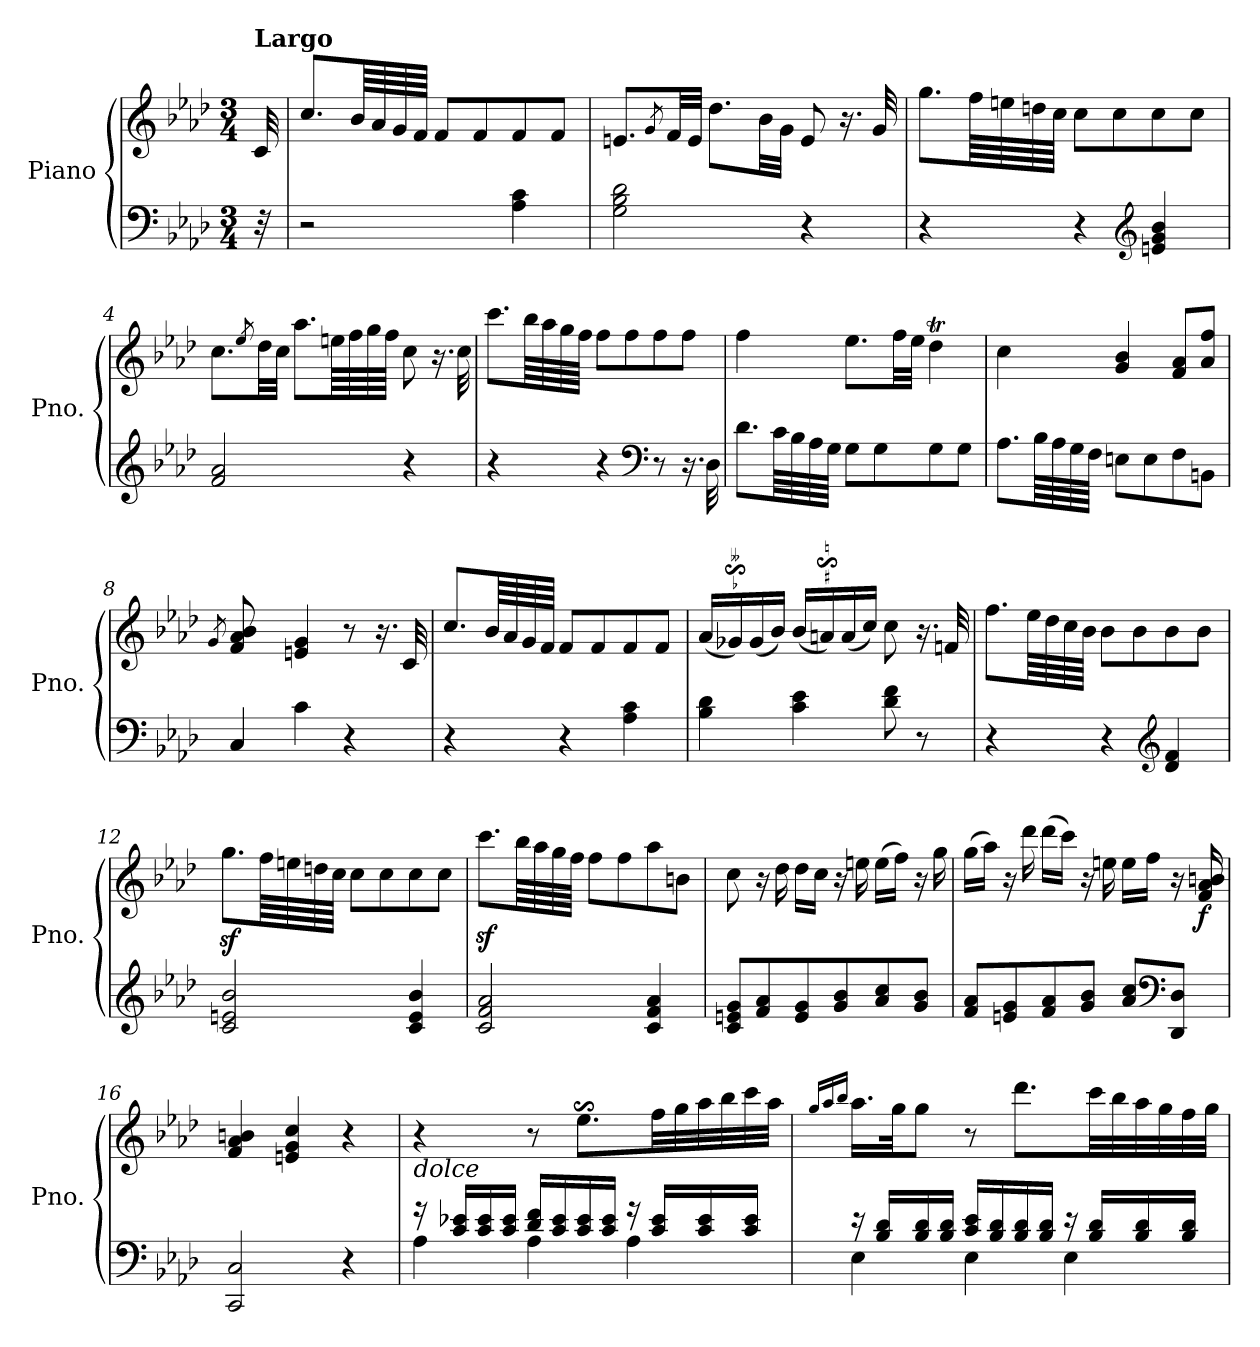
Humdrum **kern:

**kern	**kern	**dynam
*part1	*part1	*part1
*staff2	*staff1	*staff1/2
*I"Piano	*	*
*I'Pno.	*	*
*clefF4	*clefG2	*
*k[b-e-a-d-]	*k[b-e-a-d-]	*
*A-:	*A-:	*
*M3/4	*M3/4	*
*MM50	*MM50	*
=	=	=
!	!LO:TX:a:B:t=Largo	!
32r	32c/	.
=1	=1	=1
2r	8.cc/L	.
.	64b-/LLL	.
.	64a-/	.
.	64g/	.
.	64f/JJJJ	.
.	8f/L	.
.	8f/	.
4A-\ 4c\	8f/	.
.	8f/J	.
=2	=2	=2
2G\ 2B-\ 2d-\	8.en/L	.
.	8qg/	.
.	32f/LL	.
.	32e/JJJ	.
.	8.dd-\L	.
.	32b-\LL	.
.	32g\JJJ	.
4r	8e/	.
.	16.r	.
.	32g/	.
=3	=3	=3
4r	8.gg\L	.
.	64ff\LLL	.
.	64een\	.
.	64ddn\	.
.	64cc\JJJJ	.
4r	8cc\L	.
.	8cc\	.
*clefG2	*	*
4en/ 4g/ 4b-/	8cc\	.
.	8cc\J	.
!!LO:LB:g=z
=4	=4	=4
2f/ 2a-/	8.cc\L	.
.	8qee-/	.
.	32dd-\LL	.
.	32cc\JJJ	.
.	8.aa-\L	.
.	64een\LLL	.
.	64ff\	.
.	64gg\	.
.	64ff\JJJJ	.
4r	8cc\	.
.	16.r	.
.	32cc\	.
!!LO:LB:g=z
=5	=5	=5
4r	8.ccc\L	.
.	64bb-\LLL	.
.	64aa-\	.
.	64gg\	.
.	64ff\JJJJ	.
4r	8ff\L	.
.	8ff\	.
*clefF4	*	*
8r	8ff\	.
16.r	8ff\J	.
32D-\	.	.
=6	=6	=6
8.d-\L	4ff\	.
64c\LLL	.	.
64B-\	.	.
64A-\	.	.
64G\JJJJ	.	.
8G\L	8.ee-\L	.
8G\	.	.
.	32ff\LL	.
.	32ee-\JJJ	.
8G\	4dd-T\	.
8G\J	.	.
=7	=7	=7
8.A-\L	4cc\	.
64B-\LLL	.	.
64A-\	.	.
64G\	.	.
64F\JJJJ	.	.
8En\L	4g/ 4b-/	.
8E\	.	.
8F\	8f/ 8a-/L	.
8BBn\J	8a-/ 8ff/J	.
=8	=8	=8
.	8qg/	.
4C/	8f/ 8a-/ 8b-/	.
.	8ryy	.
4c\	4en/ 4g/	.
4r	8r	.
.	16.r	.
.	32c/	.
!!LO:LB:g=z
=9	=9	=9
4r	8.cc/L	.
.	64b-/LLL	.
.	64a-/	.
.	64g/	.
.	64f/JJJJ	.
4r	8f/L	.
.	8f/	.
4A-\ 4c\	8f/	.
.	8f/J	.
!!LO:LB:g=z
=10	=10	=10
4B-\ 4d-\	(16a-/LL	.
.	16g-Xs$Ss/)	.
.	(16g-/	.
.	16b-/JJ)	.
4c\ 4e-\	(16b-/LL	.
.	16ans$sS/)	.
.	(16a/	.
.	16cc/JJ)	.
8d-\ 8f\	8cc\	.
8r	16.r	.
.	32f/	.
=11	=11	=11
4r	8.ff\L	.
.	64ee-\LLL	.
.	64dd-\	.
.	64cc\	.
.	64b-\JJJJ	.
4r	8b-\L	.
.	8b-\	.
*clefG2	*	*
4d-/ 4f/	8b-\	.
.	8b-\J	.
=12	=12	=12
2c/ 2en/ 2b-/	8.ggz<\L	.
.	64ff\LLL	.
.	64een\	.
.	64ddn\	.
.	64cc\JJJJ	.
.	8cc\L	.
.	8cc\	.
4c/ 4e/ 4b-/	8cc\	.
.	8cc\J	.
=13	=13	=13
2c/ 2f/ 2a-/	8.cccz<\L	.
.	64bb-\LLL	.
.	64aa-\	.
.	64gg\	.
.	64ff\JJJJ	.
.	8ff\L	.
.	8ff\	.
4c/ 4f/ 4a-/	8aa-\	.
.	8bn\J	.
!!LO:LB:g=z
=14	=14	=14
8c/ 8en/ 8g/L	8cc\	.
8f/ 8a-/	16r	.
.	16dd-\	.
8e/ 8g/	16dd-\LL	.
.	16cc\JJ	.
8g/ 8b-/	16r	.
.	16een\	.
8a-/ 8cc/	(16ee\LL	.
.	16ff\JJ)	.
8g/ 8b-/J	16r	.
.	16gg\	.
=15	=15	=15
8f/ 8a-/L	(16gg\LL	.
.	16aa-\JJ)	.
8en/ 8g/	16r	.
.	16ddd-\	.
8f/ 8a-/	(16ddd-\LL	.
.	16ccc\JJ)	.
8g/ 8b-/J	16r	.
.	16een\	.
8a-/ 8cc/L	16ee\LL	.
.	16ff\JJ	.
*clefF4	*	*
8DD-/ 8D-/J	16r	.
!	!	!LO:DY:b
.	16f/ 16a-/ 16bn/	f
=16	=16	=16
2CC/ 2C/	4f/ 4a-/ 4bn/	.
.	4en/ 4g/ 4cc/	.
4r	4r	.
!!LO:PB:g=z
=17	=17	=17
*^	*	*
!	!	!LO:TX:b:i:t=dolce	!
16r	4A-\	4r	.
16c/ 16e-X/LL	.	.	.
16c/ 16e-/	.	.	.
16c/ 16e-/JJ	.	.	.
16d-/ 16f/LL	4A-\	8r	.
16c/ 16e-/	.	.	.
16c/ 16e-/	.	8.ee-s$SS\L	.
16c/ 16e-/JJ	.	.	.
16r	4A-\	.	.
16c/ 16e-/LL	.	32ff\LL	.
.	.	32gg\	.
16c/ 16e-/	.	32aa-\	.
.	.	32bb-\	.
16c/ 16e-/JJ	.	32ccc\	.
.	.	32aa-\JJJ	.
!!LO:LB:g=z
=18	=18	=18	=18
.	.	16qgg/LL	.
.	.	16qaa-/	.
.	.	16qbb-/JJ	.
16r	4E-\	16.aa-\LL	.
16B-/ 16d-/LL	.	.	.
.	.	32gg\JK	.
16B-/ 16d-/	.	8gg\J	.
16B-/ 16d-/JJ	.	.	.
16c/ 16e-/LL	4E-\	8r	.
16B-/ 16d-/	.	.	.
16B-/ 16d-/	.	8.ddd-\L	.
16B-/ 16d-/JJ	.	.	.
16r	4E-\	.	.
16B-/ 16d-/LL	.	32ccc\LL	.
.	.	32bb-\	.
16B-/ 16d-/	.	32aa-\	.
.	.	32gg\	.
16B-/ 16d-/JJ	.	32ff\	.
.	.	32gg\JJJ	.
*v	*v	*	*
=	=	=
*-	*-	*-
